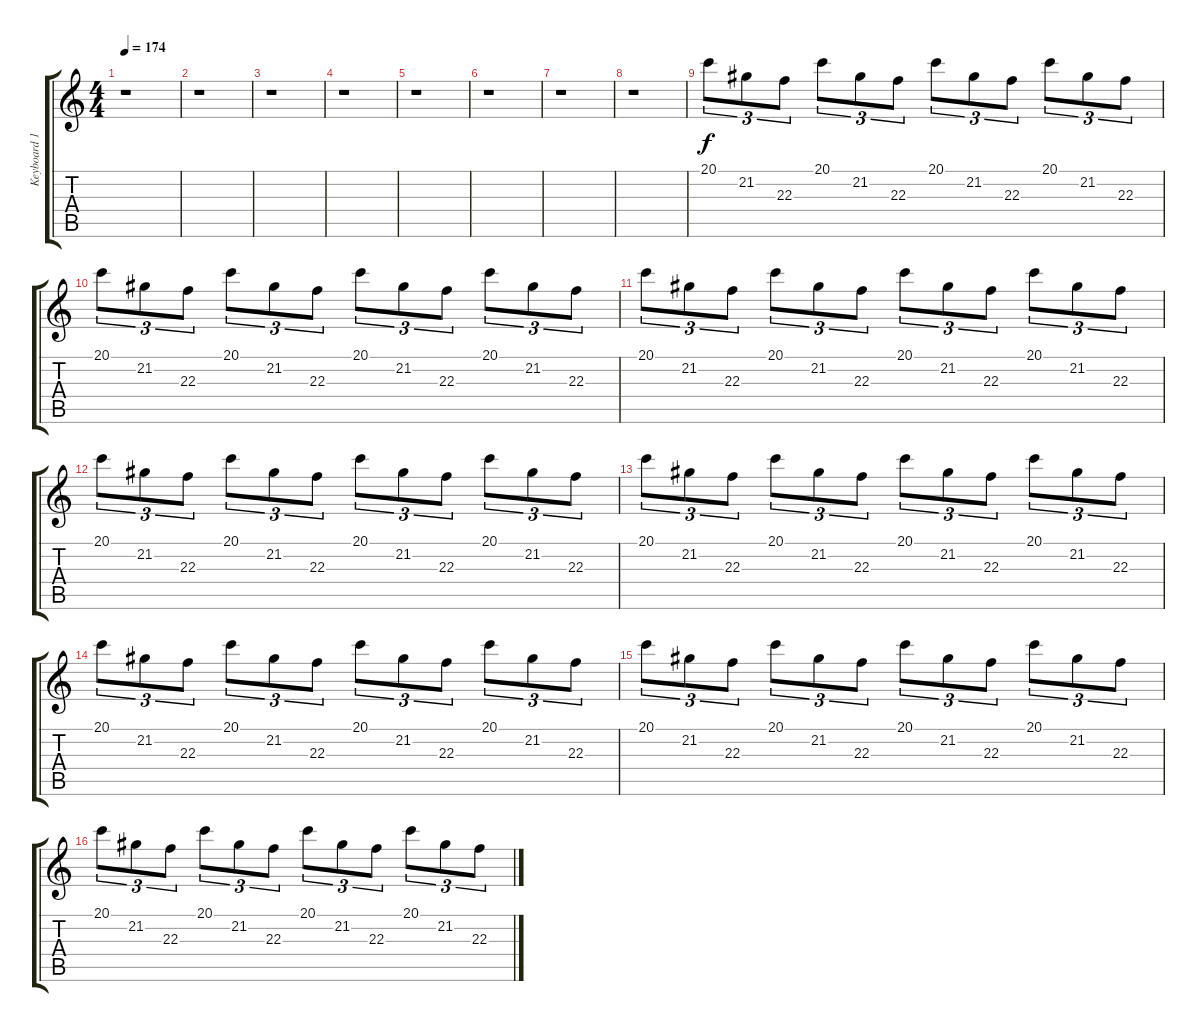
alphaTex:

\track ("Keyboard 1." "Keyboard 1") {instrument fx5brightness}
\staff {score tabs}
\tuning (E4 B3 G3 D3 A2 E2) {hide}
\ts (4 4)
\tempo 174
\clef g2
\ks c
r.1{dy f instrument fx5brightness} |
r.1 |
r.1 |
r.1 |
r.1 |
r.1 |
r.1 |
r.1 |
20.1.8{tu (3 2)} 21.2.8{tu (3 2)} 22.3.8{tu (3 2)} 20.1.8{tu (3 2)} 21.2.8{tu (3 2)} 22.3.8{tu (3 2)} 20.1.8{tu (3 2)} 21.2.8{tu (3 2)} 22.3.8{tu (3 2)} 20.1.8{tu (3 2)} 21.2.8{tu (3 2)} 22.3.8{tu (3 2)} |
20.1.8{tu (3 2)} 21.2.8{tu (3 2)} 22.3.8{tu (3 2)} 20.1.8{tu (3 2)} 21.2.8{tu (3 2)} 22.3.8{tu (3 2)} 20.1.8{tu (3 2)} 21.2.8{tu (3 2)} 22.3.8{tu (3 2)} 20.1.8{tu (3 2)} 21.2.8{tu (3 2)} 22.3.8{tu (3 2)} |
20.1.8{tu (3 2)} 21.2.8{tu (3 2)} 22.3.8{tu (3 2)} 20.1.8{tu (3 2)} 21.2.8{tu (3 2)} 22.3.8{tu (3 2)} 20.1.8{tu (3 2)} 21.2.8{tu (3 2)} 22.3.8{tu (3 2)} 20.1.8{tu (3 2)} 21.2.8{tu (3 2)} 22.3.8{tu (3 2)} |
20.1.8{tu (3 2)} 21.2.8{tu (3 2)} 22.3.8{tu (3 2)} 20.1.8{tu (3 2)} 21.2.8{tu (3 2)} 22.3.8{tu (3 2)} 20.1.8{tu (3 2)} 21.2.8{tu (3 2)} 22.3.8{tu (3 2)} 20.1.8{tu (3 2)} 21.2.8{tu (3 2)} 22.3.8{tu (3 2)} |
20.1.8{tu (3 2)} 21.2.8{tu (3 2)} 22.3.8{tu (3 2)} 20.1.8{tu (3 2)} 21.2.8{tu (3 2)} 22.3.8{tu (3 2)} 20.1.8{tu (3 2)} 21.2.8{tu (3 2)} 22.3.8{tu (3 2)} 20.1.8{tu (3 2)} 21.2.8{tu (3 2)} 22.3.8{tu (3 2)} |
20.1.8{tu (3 2)} 21.2.8{tu (3 2)} 22.3.8{tu (3 2)} 20.1.8{tu (3 2)} 21.2.8{tu (3 2)} 22.3.8{tu (3 2)} 20.1.8{tu (3 2)} 21.2.8{tu (3 2)} 22.3.8{tu (3 2)} 20.1.8{tu (3 2)} 21.2.8{tu (3 2)} 22.3.8{tu (3 2)} |
20.1.8{tu (3 2)} 21.2.8{tu (3 2)} 22.3.8{tu (3 2)} 20.1.8{tu (3 2)} 21.2.8{tu (3 2)} 22.3.8{tu (3 2)} 20.1.8{tu (3 2)} 21.2.8{tu (3 2)} 22.3.8{tu (3 2)} 20.1.8{tu (3 2)} 21.2.8{tu (3 2)} 22.3.8{tu (3 2)} |
20.1.8{tu (3 2)} 21.2.8{tu (3 2)} 22.3.8{tu (3 2)} 20.1.8{tu (3 2)} 21.2.8{tu (3 2)} 22.3.8{tu (3 2)} 20.1.8{tu (3 2)} 21.2.8{tu (3 2)} 22.3.8{tu (3 2)} 20.1.8{tu (3 2)} 21.2.8{tu (3 2)} 22.3.8{tu (3 2)}
